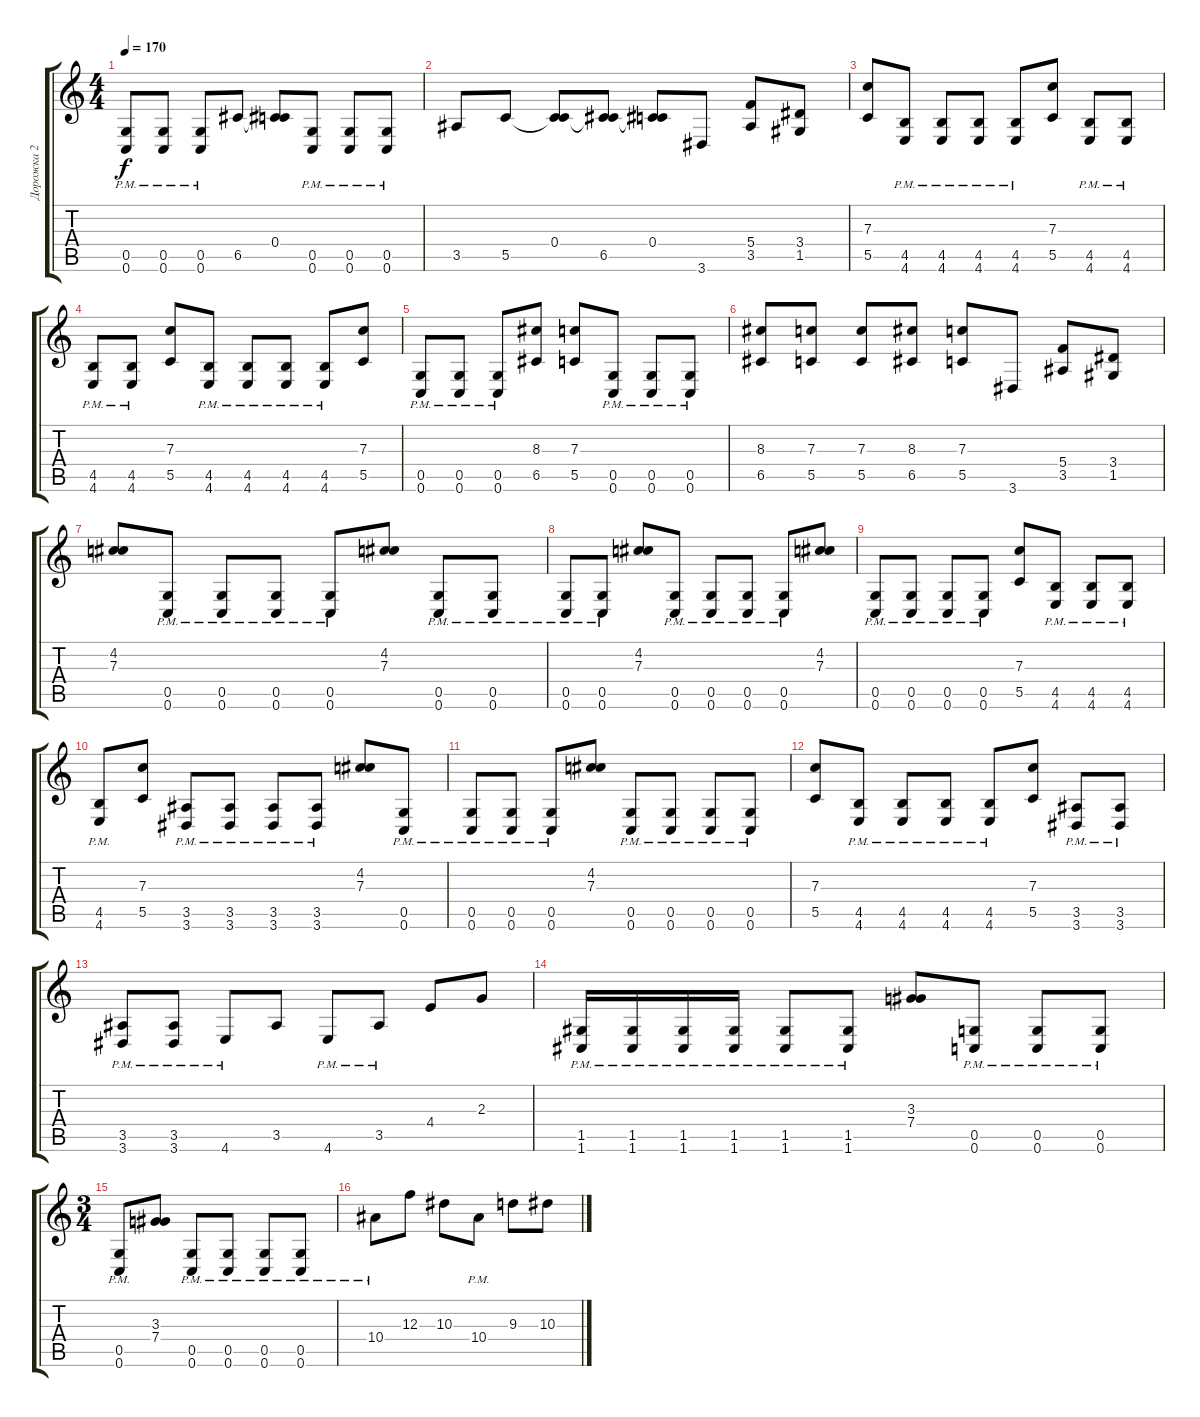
\track ("Дорожка 2" "Дорожка 2") {instrument distortionguitar}
\staff {score tabs}
\tuning (D4 A3 F3 C3 G2 C2) {hide}
\ts (4 4)
\tempo 170
\clef g2
\ks c
(0.5{pm} 0.6{pm}).8{dy f} (0.5{pm} 0.6{pm}).8 (0.5{pm} 0.6{pm}).8 6.5.8 (0.4 6.5{t}).8 (0.5{pm} 0.6{pm}).8 (0.5{pm} 0.6{pm}).8 (0.5{pm} 0.6{pm}).8 |
3.5.8 5.5.8 (0.4 5.5{t}).8 (0.4{t} 6.5).8 (0.4 6.5{t}).8 3.6.8 (5.4 3.5).8 (3.4 1.5).8 |
(7.3 5.5).8 (4.5{pm} 4.6{pm}).8 (4.5{pm} 4.6{pm}).8 (4.5{pm} 4.6{pm}).8 (4.5{pm} 4.6{pm}).8 (7.3 5.5).8 (4.5{pm} 4.6{pm}).8 (4.5{pm} 4.6{pm}).8 |
(4.5{pm} 4.6{pm}).8 (4.5{pm} 4.6{pm}).8 (7.3 5.5).8 (4.5{pm} 4.6{pm}).8 (4.5{pm} 4.6{pm}).8 (4.5{pm} 4.6{pm}).8 (4.5{pm} 4.6{pm}).8 (7.3 5.5).8 |
(0.5{pm} 0.6{pm}).8 (0.5{pm} 0.6{pm}).8 (0.5{pm} 0.6{pm}).8 (8.3 6.5).8 (7.3 5.5).8 (0.5{pm} 0.6{pm}).8 (0.5{pm} 0.6{pm}).8 (0.5{pm} 0.6{pm}).8 |
(8.3 6.5).8 (7.3 5.5).8 (7.3 5.5).8 (8.3 6.5).8 (7.3 5.5).8 3.6.8 (5.4 3.5).8 (3.4 1.5).8 |
(4.2 7.3).8 (0.5{pm} 0.6{pm}).8 (0.5{pm} 0.6{pm}).8 (0.5{pm} 0.6{pm}).8 (0.5{pm} 0.6{pm}).8 (4.2 7.3).8 (0.5{pm} 0.6{pm}).8 (0.5{pm} 0.6{pm}).8 |
(0.5{pm} 0.6{pm}).8 (0.5{pm} 0.6{pm}).8 (4.2 7.3).8 (0.5{pm} 0.6{pm}).8 (0.5{pm} 0.6{pm}).8 (0.5{pm} 0.6{pm}).8 (0.5{pm} 0.6{pm}).8 (4.2 7.3).8 |
(0.5{pm} 0.6{pm}).8 (0.5{pm} 0.6{pm}).8 (0.5{pm} 0.6{pm}).8 (0.5{pm} 0.6{pm}).8 (7.3 5.5).8 (4.5{pm} 4.6{pm}).8 (4.5{pm} 4.6{pm}).8 (4.5{pm} 4.6{pm}).8 |
(4.5{pm} 4.6{pm}).8 (7.3 5.5).8 (3.5{pm} 3.6{pm}).8 (3.5{pm} 3.6{pm}).8 (3.5{pm} 3.6{pm}).8 (3.5{pm} 3.6{pm}).8 (4.2 7.3).8 (0.5{pm} 0.6{pm}).8 |
(0.5{pm} 0.6{pm}).8 (0.5{pm} 0.6{pm}).8 (0.5{pm} 0.6{pm}).8 (4.2 7.3).8 (0.5{pm} 0.6{pm}).8 (0.5{pm} 0.6{pm}).8 (0.5{pm} 0.6{pm}).8 (0.5{pm} 0.6{pm}).8 |
(7.3 5.5).8 (4.5{pm} 4.6{pm}).8 (4.5{pm} 4.6{pm}).8 (4.5{pm} 4.6{pm}).8 (4.5{pm} 4.6{pm}).8 (7.3 5.5).8 (3.5{pm} 3.6{pm}).8 (3.5{pm} 3.6{pm}).8 |
(3.5{pm} 3.6{pm}).8 (3.5{pm} 3.6{pm}).8 4.6{pm}.8 3.5.8 4.6{pm}.8 3.5{pm}.8 4.4.8 2.3.8 |
(1.5{pm} 1.6{pm}).16 (1.5{pm} 1.6{pm}).16 (1.5{pm} 1.6{pm}).16 (1.5{pm} 1.6{pm}).16 (1.5{pm} 1.6{pm}).8 (1.5{pm} 1.6{pm}).8 (3.3 7.4).8 (0.5{pm} 0.6{pm}).8 (0.5{pm} 0.6{pm}).8 (0.5{pm} 0.6{pm}).8 |
\ts (3 4)
(0.5{pm} 0.6{pm}).8 (3.3 7.4).8 (0.5{pm} 0.6{pm}).8 (0.5{pm} 0.6{pm}).8 (0.5{pm} 0.6{pm}).8 (0.5{pm} 0.6{pm}).8 |
10.4{pm}.8 12.3.8 10.3.8 10.4{pm}.8 9.3.8 10.3.8
